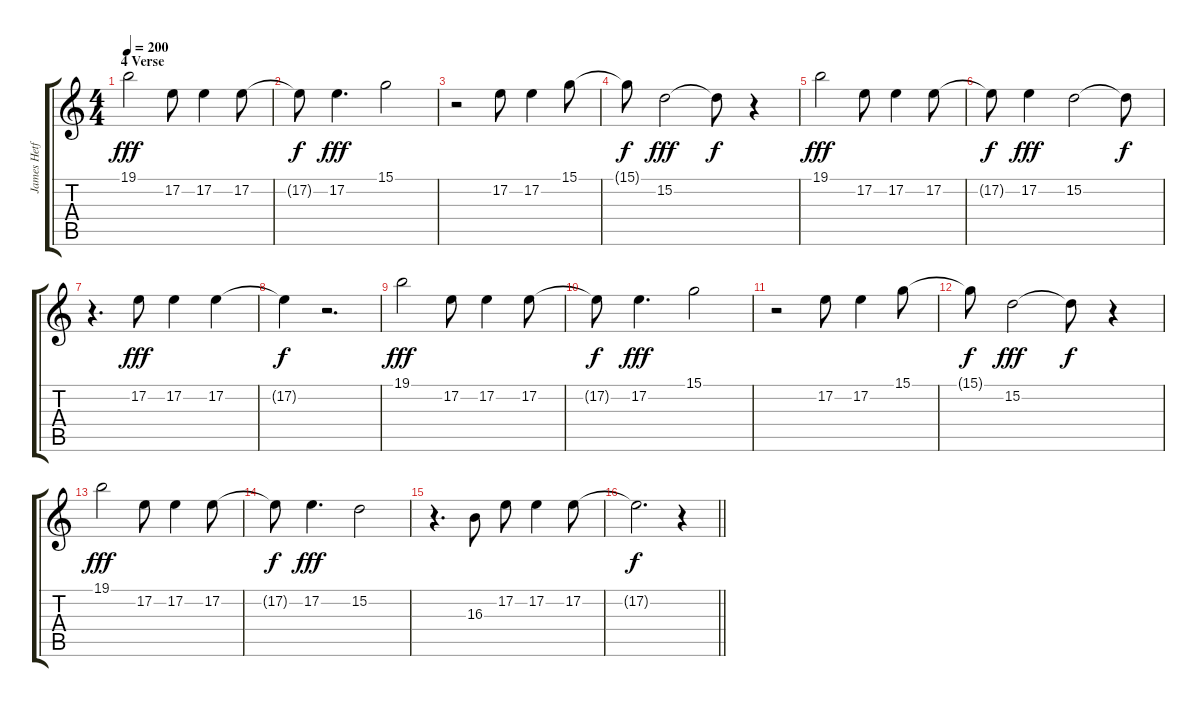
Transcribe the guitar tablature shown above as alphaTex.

\track ("James Hetfield (Voice)" "James Hetf") {instrument lead2sawtooth}
\staff {score tabs}
\tuning (E4 B3 G3 D3 A2 E2) {hide}
\ts (4 4)
\section ("" "4 Verse")
\tempo 200
\clef g2
\ks c
19.1.2{dy fff} 17.2.8 17.2.4 17.2.8 |
17.2{t}.8{dy f} 17.2.4{d dy fff} 15.1.2 |
r.2 17.2.8 17.2.4 15.1.8 |
15.1{t}.8{dy f} 15.2.2{dy fff} 15.2{t}.8{dy f} r.4 |
19.1.2{dy fff} 17.2.8 17.2.4 17.2.8 |
17.2{t}.8{dy f} 17.2.4{dy fff} 15.2.2 15.2{t}.8{dy f} |
r.4{d} 17.2.8{dy fff} 17.2.4 17.2.4 |
17.2{t}.4{dy f} r.2{d} |
19.1.2{dy fff} 17.2.8 17.2.4 17.2.8 |
17.2{t}.8{dy f} 17.2.4{d dy fff} 15.1.2 |
r.2 17.2.8 17.2.4 15.1.8 |
15.1{t}.8{dy f} 15.2.2{dy fff} 15.2{t}.8{dy f} r.4 |
19.1.2{dy fff} 17.2.8 17.2.4 17.2.8 |
17.2{t}.8{dy f} 17.2.4{d dy fff} 15.2.2 |
r.4{d} 16.3.8 17.2.8 17.2.4 17.2.8 |
\barLineRight lightlight
17.2{t}.2{d dy f} r.4
